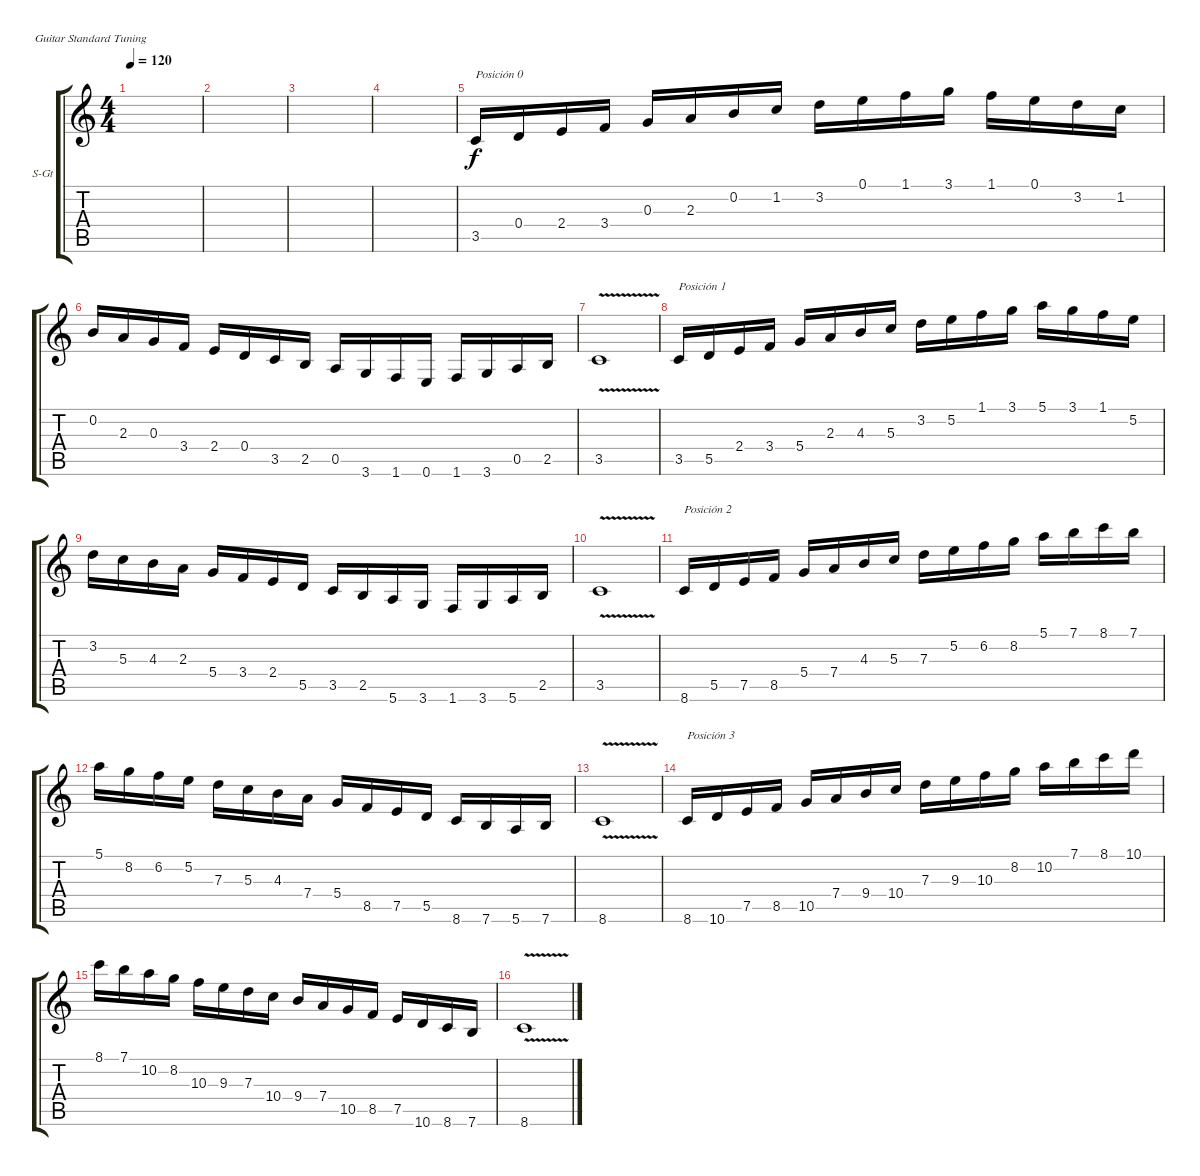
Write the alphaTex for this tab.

\defaultSystemsLayout 4
\bracketExtendMode groupsimilarinstruments
\firstSystemTrackNameOrientation horizontal
\otherSystemsTrackNameOrientation horizontal
\track ("Steel Guitar" "S-Gt") {instrument acousticguitarsteel}
\staff {score tabs}
\tuning (E4 B3 G3 D3 A2 E2)
\ts (4 4)
\tempo 120
\clef g2
\ks c
|
|
|
|
3.5.16{txt "Posición 0"} 0.4.16 2.4.16 3.4.16 0.3.16 2.3.16 0.2.16 1.2.16 3.2.16 0.1.16 1.1.16 3.1.16 1.1.16 0.1.16 3.2.16 1.2.16 |
0.2.16 2.3.16 0.3.16 3.4.16 2.4.16 0.4.16 3.5.16 2.5.16 0.5.16 3.6.16 1.6.16 0.6.16 1.6.16 3.6.16 0.5.16 2.5.16 |
3.5{v}.1 |
3.5.16{txt "Posición 1"} 5.5.16 2.4.16 3.4.16 5.4.16 2.3.16 4.3.16 5.3.16 3.2.16 5.2.16 1.1.16 3.1.16 5.1.16 3.1.16 1.1.16 5.2.16 |
3.2.16 5.3.16 4.3.16 2.3.16 5.4.16 3.4.16 2.4.16 5.5.16 3.5.16 2.5.16 5.6.16 3.6.16 1.6.16 3.6.16 5.6.16 2.5.16 |
3.5{v}.1 |
8.6.16{txt "Posición 2"} 5.5.16 7.5.16 8.5.16 5.4.16 7.4.16 4.3.16 5.3.16 7.3.16 5.2.16 6.2.16 8.2.16 5.1.16 7.1.16 8.1.16 7.1.16 |
5.1.16 8.2.16 6.2.16 5.2.16 7.3.16 5.3.16 4.3.16 7.4.16 5.4.16 8.5.16 7.5.16 5.5.16 8.6.16 7.6.16 5.6.16 7.6.16 |
8.6{v}.1 |
8.6.16{txt "Posición 3"} 10.6.16 7.5.16 8.5.16 10.5.16 7.4.16 9.4.16 10.4.16 7.3.16 9.3.16 10.3.16 8.2.16 10.2.16 7.1.16 8.1.16 10.1.16 |
8.1.16 7.1.16 10.2.16 8.2.16 10.3.16 9.3.16 7.3.16 10.4.16 9.4.16 7.4.16 10.5.16 8.5.16 7.5.16 10.6.16 8.6.16 7.6.16 |
8.6{v}.1
